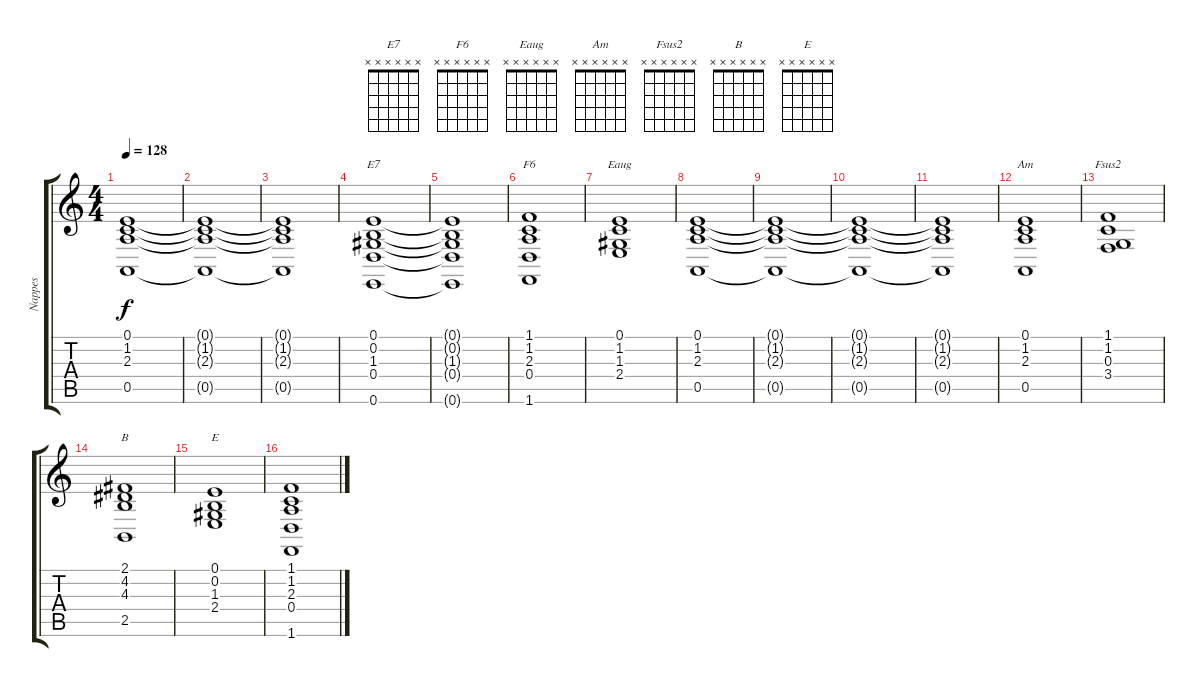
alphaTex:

\track ("Nappes" "Nappes") {instrument pad2warm}
\staff {score tabs}
\tuning (E4 B3 G3 D3 A2 E2) {hide}
\chord ("E7" x x x x x x) {firstfret 0}
\chord ("F6" x x x x x x) {firstfret 0}
\chord ("Eaug" x x x x x x) {firstfret 0}
\chord ("Am" x x x x x x) {firstfret 0}
\chord ("Fsus2" x x x x x x) {firstfret 0}
\chord ("B" x x x x x x) {firstfret 0}
\chord ("E" x x x x x x) {firstfret 0}
\ts (4 4)
\tempo 128
\clef g2
\ks c
(0.1{t} 1.2{t} 2.3{t} 0.5{t}).1{dy f} |
(0.1{t} 1.2{t} 2.3{t} 0.5{t}).1 |
(0.1{t} 1.2{t} 2.3{t} 0.5{t}).1 |
(0.1 0.2 1.3 0.4 0.6).1{ch "E7"} |
(0.1{t} 0.2{t} 1.3{t} 0.4{t} 0.6{t}).1 |
(1.1 1.2 2.3 0.4 1.6).1{ch "F6"} |
(0.1 1.2 1.3 2.4).1{ch "Eaug"} |
(0.1 1.2 2.3 0.5).1 |
(0.1{t} 1.2{t} 2.3{t} 0.5{t}).1 |
(0.1{t} 1.2{t} 2.3{t} 0.5{t}).1 |
(0.1{t} 1.2{t} 2.3{t} 0.5{t}).1 |
(0.1 1.2 2.3 0.5).1{ch "Am"} |
(1.1 1.2 0.3 3.4).1{ch "Fsus2"} |
(2.1 4.2 4.3 2.5).1{ch "B"} |
(0.1 0.2 1.3 2.4).1{ch "E"} |
(1.1 1.2 2.3 0.4 1.6).1
